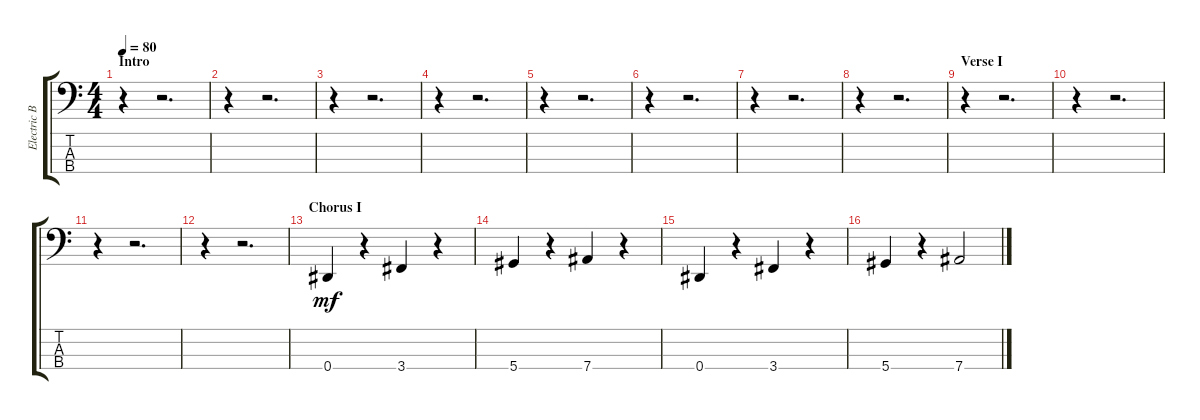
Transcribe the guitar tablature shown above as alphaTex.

\track ("Electric Bass" "Electric B") {instrument electricbassfinger}
\staff {score tabs}
\tuning (Gb2 Db2 Ab1 Eb1) {hide}
\ts (4 4)
\section ("" "Intro")
\tempo 80
\clef f4
\ks c
r.4{dy mf instrument electricbassfinger} r.2{d} |
r.4 r.2{d} |
r.4 r.2{d} |
r.4 r.2{d} |
r.4 r.2{d} |
r.4 r.2{d} |
r.4 r.2{d} |
r.4 r.2{d} |
\section ("" "Verse I")
r.4 r.2{d} |
r.4 r.2{d} |
r.4 r.2{d} |
r.4 r.2{d} |
\section ("" "Chorus I")
0.4.4 r.4 3.4.4 r.4 |
5.4.4 r.4 7.4.4 r.4 |
0.4.4 r.4 3.4.4 r.4 |
5.4.4 r.4 7.4{ss}.2
